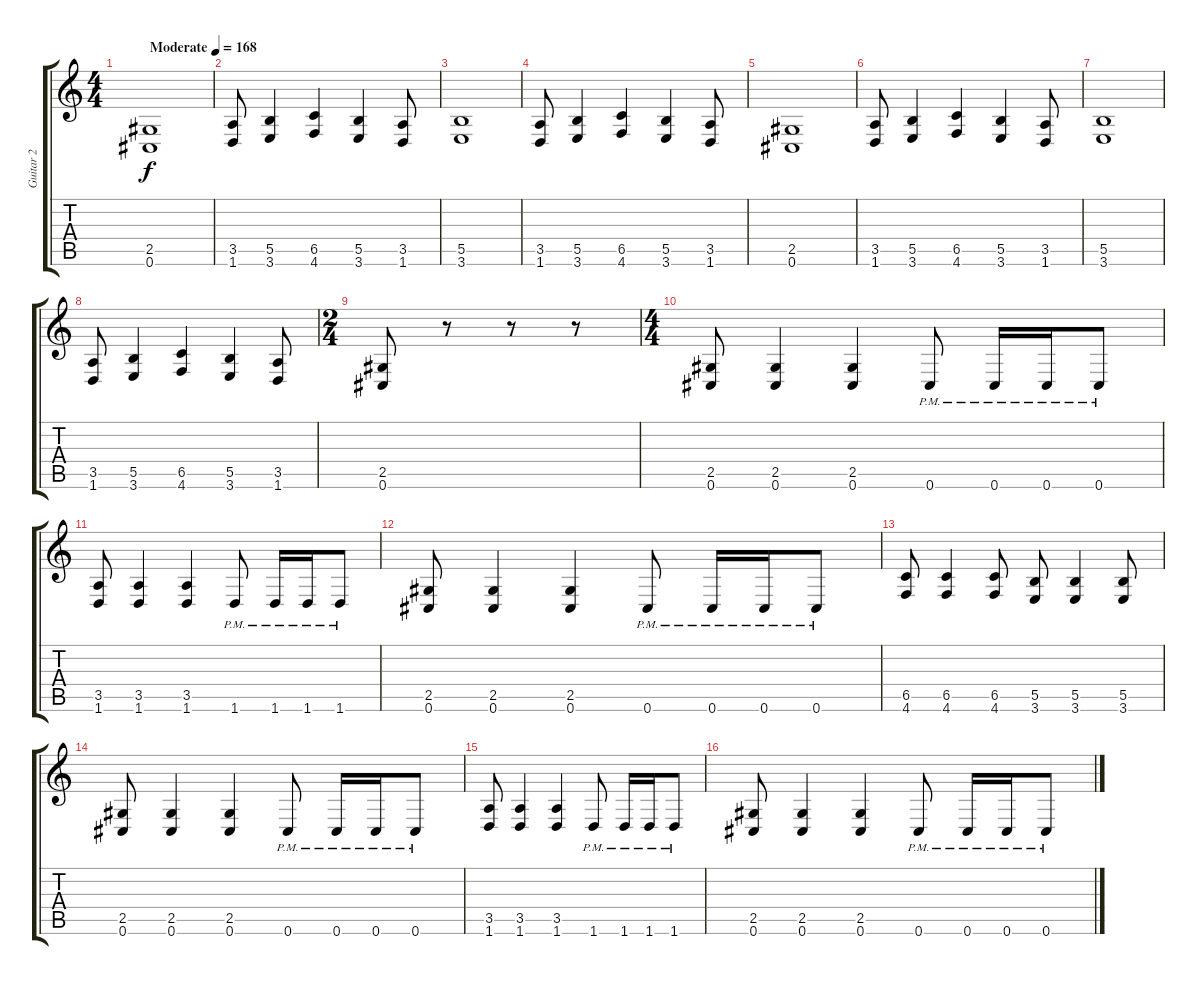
\track ("Guitar 2" "Guitar 2") {instrument distortionguitar}
\staff {score tabs}
\tuning (Db4 Ab3 E3 B2 Gb2 Db2) {hide}
\ts (4 4)
\tempo (168 "Moderate")
\clef g2
\ks c
(2.5 0.6).1{dy f instrument distortionguitar} |
(3.5 1.6).8 (5.5 3.6).4 (6.5 4.6).4 (5.5 3.6).4 (3.5 1.6).8 |
(5.5 3.6).1 |
(3.5 1.6).8 (5.5 3.6).4 (6.5 4.6).4 (5.5 3.6).4 (3.5 1.6).8 |
(2.5 0.6).1 |
(3.5 1.6).8 (5.5 3.6).4 (6.5 4.6).4 (5.5 3.6).4 (3.5 1.6).8 |
(5.5 3.6).1 |
(3.5 1.6).8 (5.5 3.6).4 (6.5 4.6).4 (5.5 3.6).4 (3.5 1.6).8 |
\ts (2 4)
(2.5 0.6).8 r.8 r.8 r.8 |
\ts (4 4)
(2.5 0.6).8 (2.5 0.6).4 (2.5 0.6).4 0.6{pm}.8 0.6{pm}.16 0.6{pm}.16 0.6{pm}.8 |
(3.5 1.6).8 (3.5 1.6).4 (3.5 1.6).4 1.6{pm}.8 1.6{pm}.16 1.6{pm}.16 1.6{pm}.8 |
(2.5 0.6).8 (2.5 0.6).4 (2.5 0.6).4 0.6{pm}.8 0.6{pm}.16 0.6{pm}.16 0.6{pm}.8 |
(6.5 4.6).8 (6.5 4.6).4 (6.5 4.6).8 (5.5 3.6).8 (5.5 3.6).4 (5.5 3.6).8 |
(2.5 0.6).8 (2.5 0.6).4 (2.5 0.6).4 0.6{pm}.8 0.6{pm}.16 0.6{pm}.16 0.6{pm}.8 |
(3.5 1.6).8 (3.5 1.6).4 (3.5 1.6).4 1.6{pm}.8 1.6{pm}.16 1.6{pm}.16 1.6{pm}.8 |
(2.5 0.6).8 (2.5 0.6).4 (2.5 0.6).4 0.6{pm}.8 0.6{pm}.16 0.6{pm}.16 0.6{pm}.8
